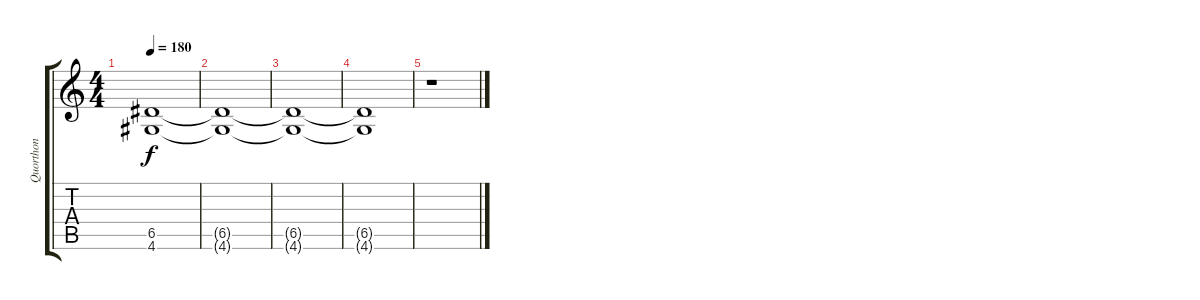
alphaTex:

\track ("Quorthon" "Quorthon") {instrument distortionguitar}
\staff {score tabs}
\tuning (E4 B3 G3 D3 A2 E2) {hide}
\ts (4 4)
\tempo 180
\clef g2
\ks c
(6.5{t} 4.6{t}).1{dy f} |
(6.5{t} 4.6{t}).1 |
(6.5{t} 4.6{t}).1 |
(6.5{t} 4.6{t}).1 |
r.1
